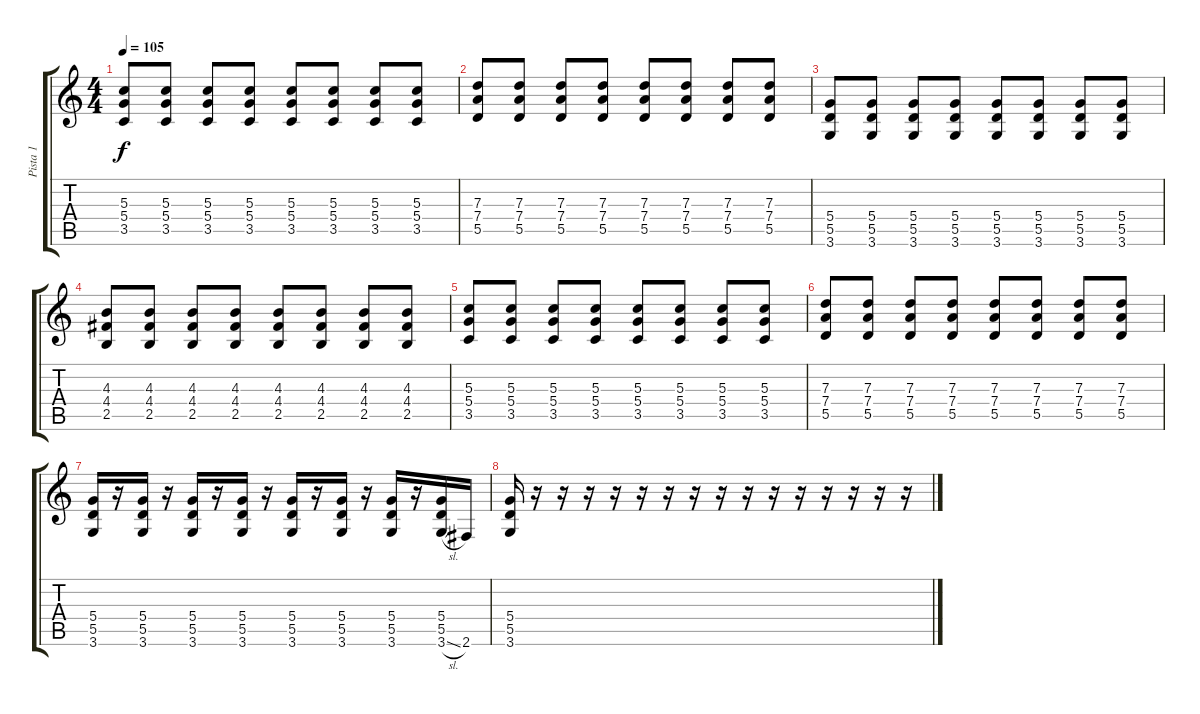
\track ("Pista 1" "Pista 1") {instrument distortionguitar}
\staff {score tabs}
\tuning (E4 B3 G3 D3 A2 E2) {hide}
\ts (4 4)
\tempo 105
\clef g2
\ks c
(5.3 5.4 3.5).8{dy f} (5.3 5.4 3.5).8 (5.3 5.4 3.5).8 (5.3 5.4 3.5).8 (5.3 5.4 3.5).8 (5.3 5.4 3.5).8 (5.3 5.4 3.5).8 (5.3 5.4 3.5).8 |
(7.3 7.4 5.5).8 (7.3 7.4 5.5).8 (7.3 7.4 5.5).8 (7.3 7.4 5.5).8 (7.3 7.4 5.5).8 (7.3 7.4 5.5).8 (7.3 7.4 5.5).8 (7.3 7.4 5.5).8 |
(5.4 5.5 3.6).8 (5.4 5.5 3.6).8 (5.4 5.5 3.6).8 (5.4 5.5 3.6).8 (5.4 5.5 3.6).8 (5.4 5.5 3.6).8 (5.4 5.5 3.6).8 (5.4 5.5 3.6).8 |
(4.3 4.4 2.5).8 (4.3 4.4 2.5).8 (4.3 4.4 2.5).8 (4.3 4.4 2.5).8 (4.3 4.4 2.5).8 (4.3 4.4 2.5).8 (4.3 4.4 2.5).8 (4.3 4.4 2.5).8 |
(5.3 5.4 3.5).8 (5.3 5.4 3.5).8 (5.3 5.4 3.5).8 (5.3 5.4 3.5).8 (5.3 5.4 3.5).8 (5.3 5.4 3.5).8 (5.3 5.4 3.5).8 (5.3 5.4 3.5).8 |
(7.3 7.4 5.5).8 (7.3 7.4 5.5).8 (7.3 7.4 5.5).8 (7.3 7.4 5.5).8 (7.3 7.4 5.5).8 (7.3 7.4 5.5).8 (7.3 7.4 5.5).8 (7.3 7.4 5.5).8 |
(5.4 5.5 3.6).16 r.16 (5.4 5.5 3.6).16 r.16 (5.4 5.5 3.6).16 r.16 (5.4 5.5 3.6).16 r.16 (5.4 5.5 3.6).16 r.16 (5.4 5.5 3.6).16 r.16 (5.4 5.5 3.6).16 r.16 (5.4 5.5 3.6{sl}).16 2.6.16 |
(5.4 5.5 3.6).16 r.16 r.16 r.16 r.16 r.16 r.16 r.16 r.16 r.16 r.16 r.16 r.16 r.16 r.16 r.16
